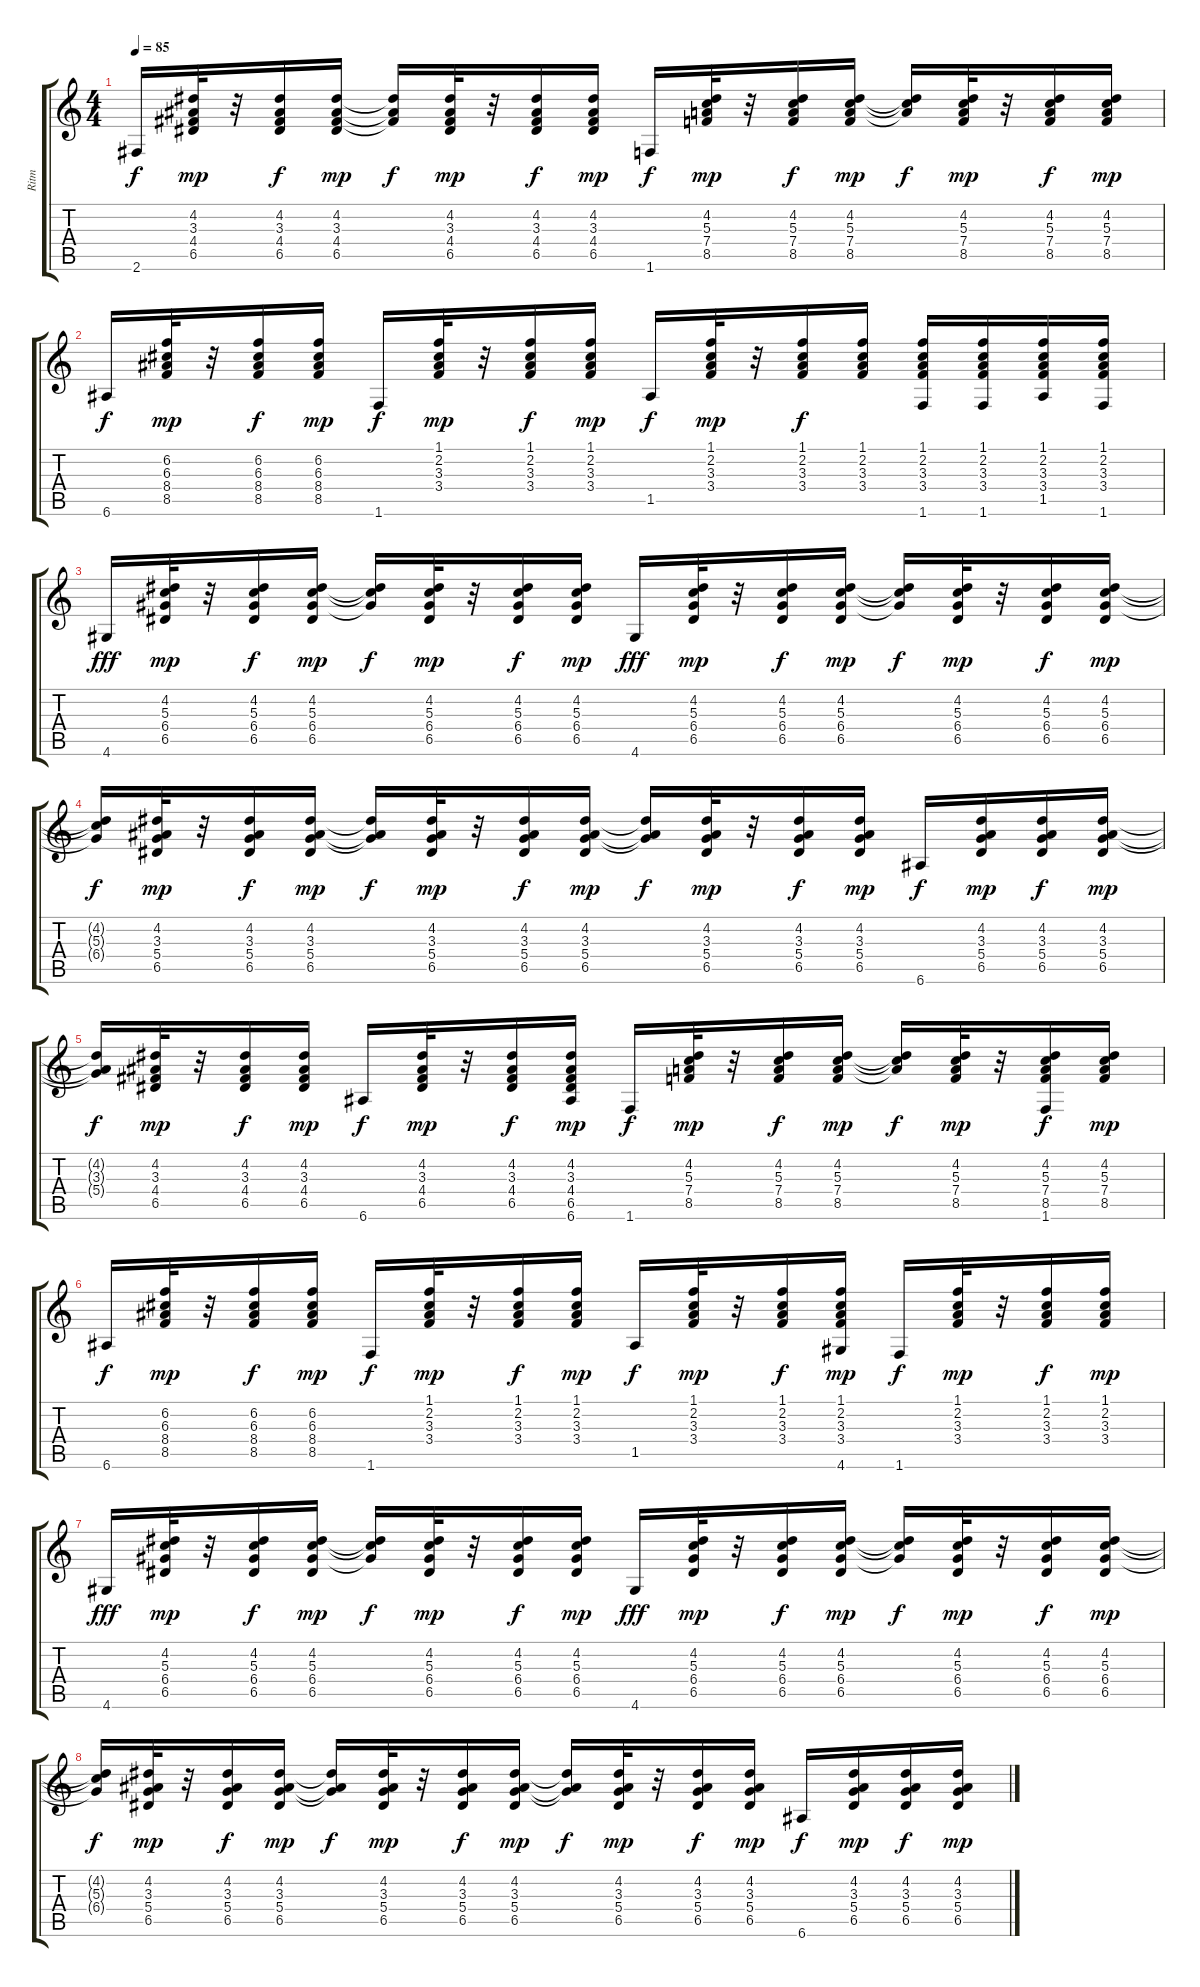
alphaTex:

\track ("Ritm" "Ritm") {instrument acousticguitarsteel}
\staff {score tabs}
\tuning (E4 B3 G3 D3 A2 E2) {hide}
\ts (4 4)
\tempo 85
\clef g2
\ks c
2.6.16{dy f} (4.2 3.3 4.4 6.5).32{dy mp} r.32 (4.2 3.3 4.4 6.5).16{dy f} (4.2 3.3 4.4 6.5).16{dy mp} (4.2{t} 3.3{t} 4.4{t}).16{dy f} (4.2 3.3 4.4 6.5).32{dy mp} r.32 (4.2 3.3 4.4 6.5).16{dy f} (4.2 3.3 4.4 6.5).16{dy mp} 1.6.16{dy f} (4.2 5.3 7.4 8.5).32{dy mp} r.32 (4.2 5.3 7.4 8.5).16{dy f} (4.2 5.3 7.4 8.5).16{dy mp} (4.2{t} 5.3{t} 7.4{t}).16{dy f} (4.2 5.3 7.4 8.5).32{dy mp} r.32 (4.2 5.3 7.4 8.5).16{dy f} (4.2 5.3 7.4 8.5).16{dy mp} |
6.6.16{dy f} (6.2 6.3 8.4 8.5).32{dy mp} r.32 (6.2 6.3 8.4 8.5).16{dy f} (6.2 6.3 8.4 8.5).16{dy mp} 1.6.16{dy f} (1.1 2.2 3.3 3.4).32{dy mp} r.32 (1.1 2.2 3.3 3.4).16{dy f} (1.1 2.2 3.3 3.4).16{dy mp} 1.5.16{dy f} (1.1 2.2 3.3 3.4).32{dy mp} r.32 (1.1 2.2 3.3 3.4).16{dy f} (1.1 2.2 3.3 3.4).16 (1.1 2.2 3.3 3.4 1.6).16 (1.1 2.2 3.3 3.4 1.6).16 (1.1 2.2 3.3 3.4 1.5).16 (1.1 2.2 3.3 3.4 1.6).16 |
4.6.16{dy fff} (4.2 5.3 6.4 6.5).32{dy mp} r.32 (4.2 5.3 6.4 6.5).16{dy f} (4.2 5.3 6.4 6.5).16{dy mp} (4.2{t} 5.3{t} 6.4{t}).16{dy f} (4.2 5.3 6.4 6.5).32{dy mp} r.32 (4.2 5.3 6.4 6.5).16{dy f} (4.2 5.3 6.4 6.5).16{dy mp} 4.6.16{dy fff} (4.2 5.3 6.4 6.5).32{dy mp} r.32 (4.2 5.3 6.4 6.5).16{dy f} (4.2 5.3 6.4 6.5).16{dy mp} (4.2{t} 5.3{t} 6.4{t}).16{dy f} (4.2 5.3 6.4 6.5).32{dy mp} r.32 (4.2 5.3 6.4 6.5).16{dy f} (4.2 5.3 6.4 6.5).16{dy mp} |
(4.2{t} 5.3{t} 6.4{t}).16{dy f} (4.2 3.3 5.4 6.5).32{dy mp} r.32 (4.2 3.3 5.4 6.5).16{dy f} (4.2 3.3 5.4 6.5).16{dy mp} (4.2{t} 3.3{t} 5.4{t}).16{dy f} (4.2 3.3 5.4 6.5).32{dy mp} r.32 (4.2 3.3 5.4 6.5).16{dy f} (4.2 3.3 5.4 6.5).16{dy mp} (4.2{t} 3.3{t} 5.4{t}).16{dy f} (4.2 3.3 5.4 6.5).32{dy mp} r.32 (4.2 3.3 5.4 6.5).16{dy f} (4.2 3.3 5.4 6.5).16{dy mp} 6.6.16{dy f} (4.2 3.3 5.4 6.5).16{dy mp} (4.2 3.3 5.4 6.5).16{dy f} (4.2 3.3 5.4 6.5).16{dy mp} |
(4.2{t} 3.3{t} 5.4{t}).16{dy f} (4.2 3.3 4.4 6.5).32{dy mp} r.32 (4.2 3.3 4.4 6.5).16{dy f} (4.2 3.3 4.4 6.5).16{dy mp} 6.6.16{dy f} (4.2 3.3 4.4 6.5).32{dy mp} r.32 (4.2 3.3 4.4 6.5).16{dy f} (4.2 3.3 4.4 6.5 6.6).16{dy mp} 1.6.16{dy f} (4.2 5.3 7.4 8.5).32{dy mp} r.32 (4.2 5.3 7.4 8.5).16{dy f} (4.2 5.3 7.4 8.5).16{dy mp} (4.2{t} 5.3{t} 7.4{t}).16{dy f} (4.2 5.3 7.4 8.5).32{dy mp} r.32 (4.2 5.3 7.4 8.5 1.6).16{dy f} (4.2 5.3 7.4 8.5).16{dy mp} |
6.6.16{dy f} (6.2 6.3 8.4 8.5).32{dy mp} r.32 (6.2 6.3 8.4 8.5).16{dy f} (6.2 6.3 8.4 8.5).16{dy mp} 1.6.16{dy f} (1.1 2.2 3.3 3.4).32{dy mp} r.32 (1.1 2.2 3.3 3.4).16{dy f} (1.1 2.2 3.3 3.4).16{dy mp} 1.5.16{dy f} (1.1 2.2 3.3 3.4).32{dy mp} r.32 (1.1 2.2 3.3 3.4).16{dy f} (1.1 2.2 3.3 3.4 4.6).16{dy mp} 1.6.16{dy f} (1.1 2.2 3.3 3.4).32{dy mp} r.32 (1.1 2.2 3.3 3.4).16{dy f} (1.1 2.2 3.3 3.4).16{dy mp} |
4.6.16{dy fff} (4.2 5.3 6.4 6.5).32{dy mp} r.32 (4.2 5.3 6.4 6.5).16{dy f} (4.2 5.3 6.4 6.5).16{dy mp} (4.2{t} 5.3{t} 6.4{t}).16{dy f} (4.2 5.3 6.4 6.5).32{dy mp} r.32 (4.2 5.3 6.4 6.5).16{dy f} (4.2 5.3 6.4 6.5).16{dy mp} 4.6.16{dy fff} (4.2 5.3 6.4 6.5).32{dy mp} r.32 (4.2 5.3 6.4 6.5).16{dy f} (4.2 5.3 6.4 6.5).16{dy mp} (4.2{t} 5.3{t} 6.4{t}).16{dy f} (4.2 5.3 6.4 6.5).32{dy mp} r.32 (4.2 5.3 6.4 6.5).16{dy f} (4.2 5.3 6.4 6.5).16{dy mp} |
(4.2{t} 5.3{t} 6.4{t}).16{dy f} (4.2 3.3 5.4 6.5).32{dy mp} r.32 (4.2 3.3 5.4 6.5).16{dy f} (4.2 3.3 5.4 6.5).16{dy mp} (4.2{t} 3.3{t} 5.4{t}).16{dy f} (4.2 3.3 5.4 6.5).32{dy mp} r.32 (4.2 3.3 5.4 6.5).16{dy f} (4.2 3.3 5.4 6.5).16{dy mp} (4.2{t} 3.3{t} 5.4{t}).16{dy f} (4.2 3.3 5.4 6.5).32{dy mp} r.32 (4.2 3.3 5.4 6.5).16{dy f} (4.2 3.3 5.4 6.5).16{dy mp} 6.6.16{dy f} (4.2 3.3 5.4 6.5).16{dy mp} (4.2 3.3 5.4 6.5).16{dy f} (4.2 3.3 5.4 6.5).16{dy mp}
